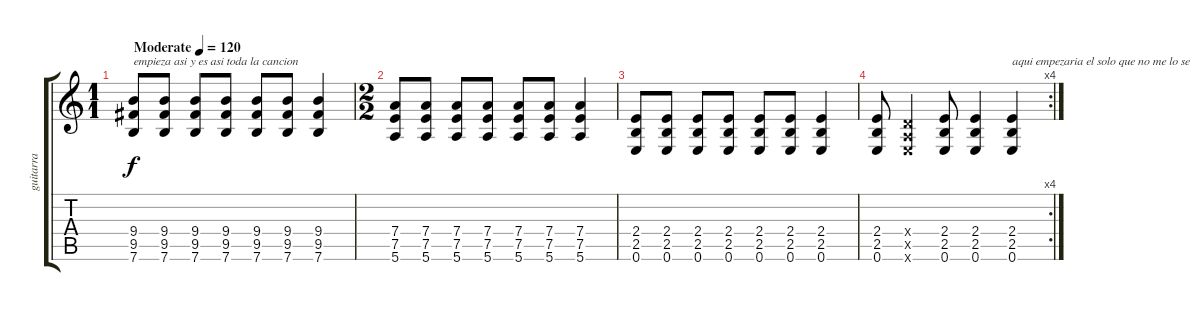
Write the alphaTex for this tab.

\track ("guitarra" "guitarra") {instrument acousticguitarsteel}
\staff {score tabs}
\tuning (E4 B3 G3 D3 A2 E2) {hide}
\ts (1 1)
\tempo (120 "Moderate")
\clef g2
\ks c
(9.4 9.5 7.6).8{txt "empieza asi y es asi toda la cancion" dy f instrument acousticguitarsteel} (9.4 9.5 7.6).8 (9.4 9.5 7.6).8 (9.4 9.5 7.6).8 (9.4 9.5 7.6).8 (9.4 9.5 7.6).8 (9.4 9.5 7.6).4 |
\ts (2 2)
(7.4 7.5 5.6).8 (7.4 7.5 5.6).8 (7.4 7.5 5.6).8 (7.4 7.5 5.6).8 (7.4 7.5 5.6).8 (7.4 7.5 5.6).8 (7.4 7.5 5.6).4 |
(2.4 2.5 0.6).8 (2.4 2.5 0.6).8 (2.4 2.5 0.6).8 (2.4 2.5 0.6).8 (2.4 2.5 0.6).8 (2.4 2.5 0.6).8 (2.4 2.5 0.6).4 |
\rc 4
(2.4 2.5 0.6).8 (0.4{x} 0.5{x} 0.6{x}).4 (2.4 2.5 0.6).8 (2.4 2.5 0.6).4 (2.4 2.5 0.6).4{txt "aqui empezaria el solo que no me lo se"}
